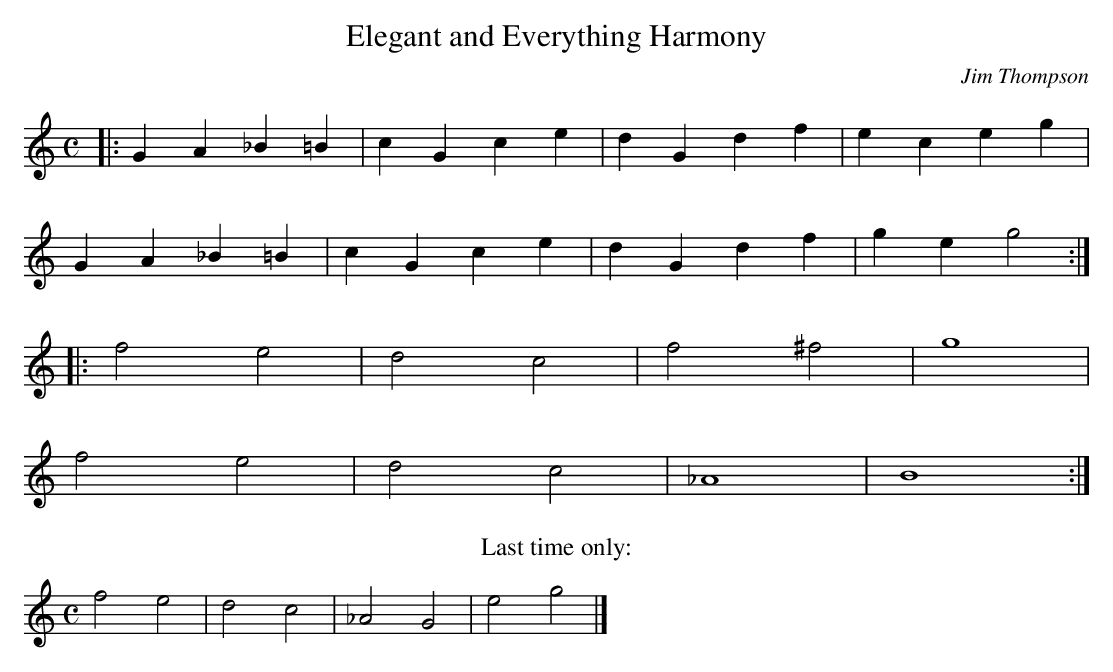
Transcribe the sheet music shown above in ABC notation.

X:1
T:Elegant and Everything Harmony
C:Jim Thompson
E:16
M:C
K:C
|:G2A2_B2=B2|c2G2c2e2|d2G2d2f2|e2c2e2g2|
G2A2_B2=B2|c2G2c2e2|d2G2d2f2|g2e2 g4:|
|:f4e4|d4c4|f4^f4|g8|
f4e4|d4c4|_A8|B8:|
T:  Last time only:
f4e4|d4c4|_A4G4|e4g4|]
